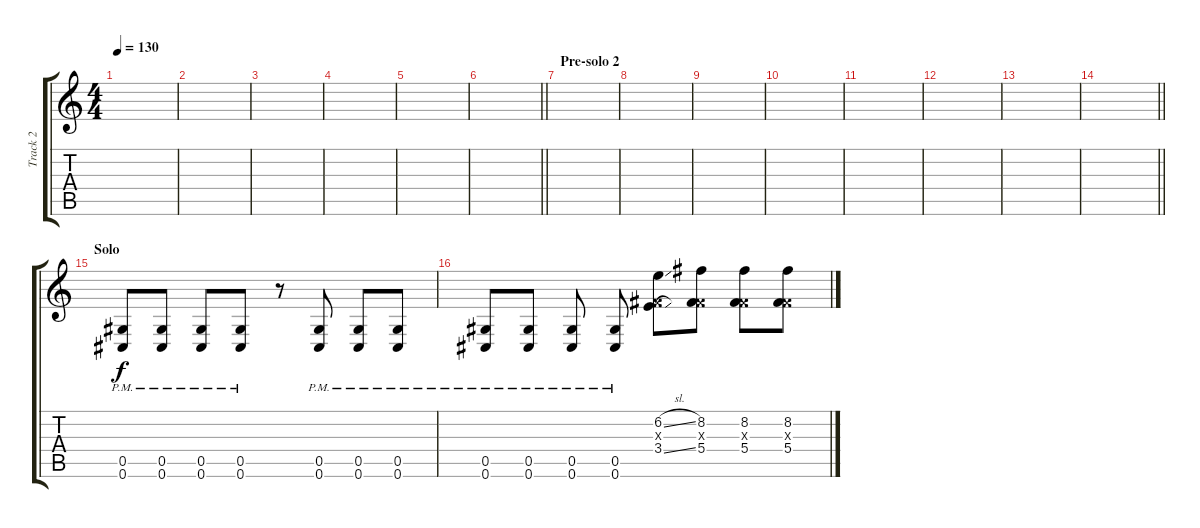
\track ("Track 2" "Track 2") {instrument distortionguitar}
\staff {score tabs}
\tuning (Eb4 Bb3 Gb3 Db3 Ab2 Db2) {hide}
\ts (4 4)
\tempo 130
\clef g2
\ks c
|
|
|
|
|
\barLineRight lightlight
|
\section ("" "Pre-solo 2")
|
|
|
|
|
|
|
\barLineRight lightlight
|
\section ("" "Solo")
(0.5{pm} 0.6{pm}).8{dy f} (0.5{pm} 0.6{pm}).8 (0.5{pm} 0.6{pm}).8 (0.5{pm} 0.6{pm}).8 r.8 (0.5{pm} 0.6{pm}).8 (0.5{pm} 0.6{pm}).8 (0.5{pm} 0.6{pm}).8 |
(0.5{pm} 0.6{pm}).8 (0.5{pm} 0.6{pm}).8 (0.5{pm} 0.6{pm}).8{beam split} (0.5{pm} 0.6{pm}).8 (6.2{sl} 0.3{x} 3.4{sl}).8 (8.2 0.3{x} 5.4).8 (8.2 0.3{x} 5.4).8 (8.2 0.3{x} 5.4).8
